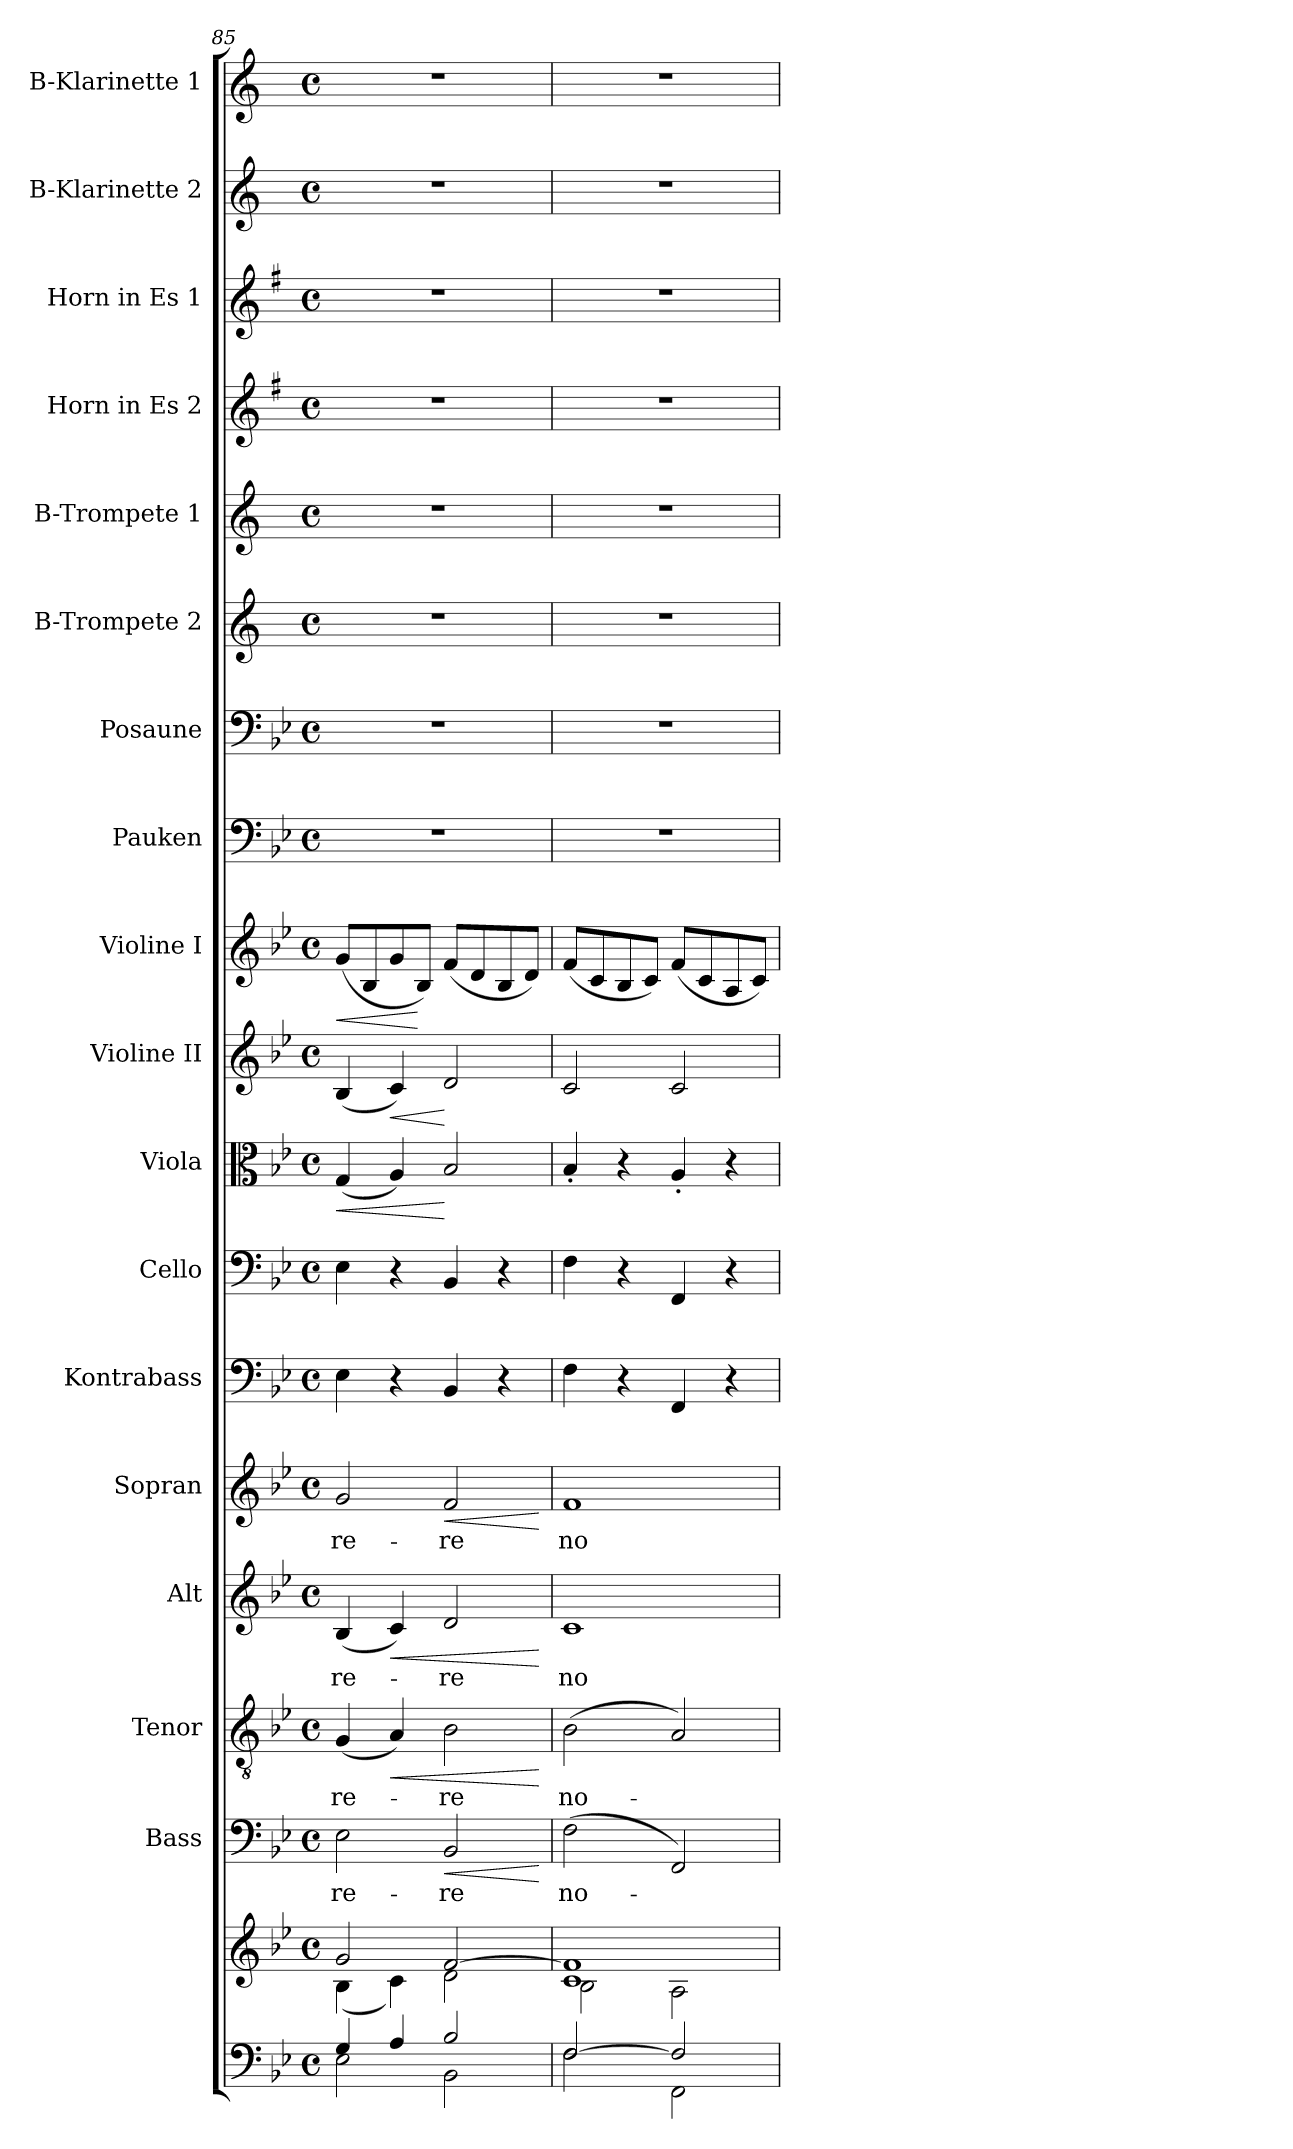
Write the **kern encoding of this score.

**kern	**kern	**kern	**text	**dynam	**kern	**text	**dynam	**kern	**text	**dynam	**kern	**text	**dynam	**kern	**kern	**kern	**dynam	**kern	**dynam	**kern	**dynam	**kern	**kern	**kern	**kern	**kern	**kern	**kern	**kern
*part18	*part18	*part17	*part17	*part17	*part16	*part16	*part16	*part15	*part15	*part15	*part14	*part14	*part14	*part13	*part12	*part11	*part11	*part10	*part10	*part9	*part9	*part8	*part7	*part6	*part5	*part4	*part3	*part2	*part1
*staff19	*staff18	*staff17	*staff17	*staff17	*staff16	*staff16	*staff16	*staff15	*staff15	*staff15	*staff14	*staff14	*staff14	*staff13	*staff12	*staff11	*staff11	*staff10	*staff10	*staff9	*staff9	*staff8	*staff7	*staff6	*staff5	*staff4	*staff3	*staff2	*staff1
*	*	*I"Bass	*	*	*I"Tenor	*	*	*I"Alt	*	*	*I"Sopran	*	*	*I"Kontrabass	*I"Cello	*I"Viola	*	*I"Violine II	*	*I"Violine I	*	*I"Pauken	*I"Posaune	*I"B-Trompete 2	*I"B-Trompete 1	*I"Horn in Es 2	*I"Horn in Es 1	*I"B-Klarinette 2	*I"B-Klarinette 1
*	*	*I'B.	*	*	*I'T.	*	*	*I'A.	*	*	*I'S.	*	*	*I'Kb.	*	*I'Vla.	*	*I'Vl. II	*	*I'Vl. I	*	*I'Pk.	*I'Pos.	*I'B Trp. 2	*I'B Trp. 1	*	*	*I'B Kl. 2	*I'B Kl. 1
!!LO:PB:g=z
*clefF4	*clefG2	*clefF4	*	*	*clefGv2	*	*	*clefG2	*	*	*clefG2	*	*	*clefF4	*clefF4	*clefC3	*	*clefG2	*	*clefG2	*	*clefF4	*clefF4	*clefG2	*clefG2	*clefG2	*clefG2	*clefG2	*clefG2
*	*	*	*	*	*	*	*	*	*	*	*	*	*	*ITrd7c12	*	*	*	*	*	*	*	*	*	*ITrd1c2	*ITrd1c2	*ITrd5c9	*ITrd5c9	*ITrd1c2	*ITrd1c2
*k[b-e-]	*k[b-e-]	*k[b-e-]	*	*	*k[b-e-]	*	*	*k[b-e-]	*	*	*k[b-e-]	*	*	*k[b-e-]	*k[b-e-]	*k[b-e-]	*	*k[b-e-]	*	*k[b-e-]	*	*k[b-e-]	*k[b-e-]	*k[b-e-]	*k[b-e-]	*k[b-e-]	*k[b-e-]	*k[b-e-]	*k[b-e-]
*B-:	*B-:	*B-:	*	*	*B-:	*	*	*B-:	*	*	*B-:	*	*	*B-:	*B-:	*B-:	*	*B-:	*	*B-:	*	*B-:	*B-:	*B-:	*B-:	*B-:	*B-:	*B-:	*B-:
*M4/4	*M4/4	*M4/4	*	*	*M4/4	*	*	*M4/4	*	*	*M4/4	*	*	*M4/4	*M4/4	*M4/4	*	*M4/4	*	*M4/4	*	*M4/4	*M4/4	*M4/4	*M4/4	*M4/4	*M4/4	*M4/4	*M4/4
*met(c)	*met(c)	*met(c)	*	*	*met(c)	*	*	*met(c)	*	*	*met(c)	*	*	*met(c)	*met(c)	*met(c)	*	*met(c)	*	*met(c)	*	*met(c)	*met(c)	*met(c)	*met(c)	*met(c)	*met(c)	*met(c)	*met(c)
=85	=85	=85	=85	=85	=85	=85	=85	=85	=85	=85	=85	=85	=85	=85	=85	=85	=85	=85	=85	=85	=85	=85	=85	=85	=85	=85	=85	=85	=85
*^	*^	*	*	*	*	*	*	*	*	*	*	*	*	*	*	*	*	*	*	*	*	*	*	*	*	*	*	*	*
!	!	!	!	!	!LO:LY:b	!	!	!LO:LY:b	!	!	!LO:LY:b	!	!	!LO:LY:b	!	!	!	!	!LO:HP:b	!	!	!	!LO:HP:b	!	!	!	!	!	!	!	!
4G/	2E-\	2g/	(<4B-\	2E-\	-re-	.	(<4G/	-re-	.	(<4B-/	-re-	.	2g/	-re-	.	4EE-\	4E-\	(<4G/	<	(<4B-/	.	(<8g/L	<	1r	1r	1r	1r	1r	1r	1r	1r
.	.	.	.	.	.	.	.	.	.	.	.	.	.	.	.	.	.	.	.	.	.	8B-/	.	.	.	.	.	.	.	.	.
!	!	!	!	!	!	!	!	!	!LO:HP:b	!	!	!LO:HP:b	!	!	!	!	!	!	!	!	!LO:HP:b	!	!	!	!	!	!	!	!	!	!
4A/	.	.	4c\)	.	.	.	4A/)	.	<	4c/)	.	<	.	.	.	4r	4r	4A/)	.	4c/)	<	8g/	.	.	.	.	.	.	.	.	.
.	.	.	.	.	.	.	.	.	.	.	.	.	.	.	.	.	.	.	.	.	.	8B-/J)	[	.	.	.	.	.	.	.	.
!	!	!	!	!	!LO:LY:b	!LO:HP:b	!	!LO:LY:b	!	!	!LO:LY:b	!	!	!LO:LY:b	!LO:HP:b	!	!	!	!	!	!	!	!	!	!	!	!	!	!	!	!
2B-/	2BB-\	[>2f/	2d\	2BB-/	-re	<	2B-\	-re	.	2d/	-re	.	2f/	-re	<	4BBB-/	4BB-/	2B-/	[	2d/	[	(<8f/L	.	.	.	.	.	.	.	.	.
.	.	.	.	.	.	.	.	.	.	.	.	.	.	.	.	.	.	.	.	.	.	8d/	.	.	.	.	.	.	.	.	.
.	.	.	.	.	.	.	.	.	.	.	.	.	.	.	.	4r	4r	.	.	.	.	8B-/	.	.	.	.	.	.	.	.	.
.	.	.	.	.	.	.	.	.	.	.	.	.	.	.	.	.	.	.	.	.	.	8d/J)	.	.	.	.	.	.	.	.	.
*v	*v	*	*	*	*	*	*	*	*	*	*	*	*	*	*	*	*	*	*	*	*	*	*	*	*	*	*	*	*	*	*
*	*v	*v	*	*	*	*	*	*	*	*	*	*	*	*	*	*	*	*	*	*	*	*	*	*	*	*	*	*	*	*
.	.	.	.	[	.	.	[	.	.	[	.	.	[	.	.	.	.	.	.	.	.	.	.	.	.	.	.	.	.
=86	=86	=86	=86	=86	=86	=86	=86	=86	=86	=86	=86	=86	=86	=86	=86	=86	=86	=86	=86	=86	=86	=86	=86	=86	=86	=86	=86	=86	=86
*^	*^	*	*	*	*	*	*	*	*	*	*	*	*	*	*	*	*	*	*	*	*	*	*	*	*	*	*	*	*
!	!	!	!	!	!LO:LY:b	!	!	!LO:LY:b	!	!	!LO:LY:b	!	!	!LO:LY:b	!	!	!	!	!	!	!	!	!	!	!	!	!	!	!	!	!
[>2F/	2F\	1c 1f]	2B-\	(>2F\	no-	.	(>2B-\	no-	.	1c	no-	.	1f	no-	.	4FF\	4F\	4B-'</	.	2c/	.	(<8f/L	.	1r	1r	1r	1r	1r	1r	1r	1r
.	.	.	.	.	.	.	.	.	.	.	.	.	.	.	.	.	.	.	.	.	.	8c/	.	.	.	.	.	.	.	.	.
.	.	.	.	.	.	.	.	.	.	.	.	.	.	.	.	4r	4r	4r	.	.	.	8B-/	.	.	.	.	.	.	.	.	.
.	.	.	.	.	.	.	.	.	.	.	.	.	.	.	.	.	.	.	.	.	.	8c/J)	.	.	.	.	.	.	.	.	.
2F/]	2FF\	.	2A\	2FF/)	.	.	2A/)	.	.	.	.	.	.	.	.	4FFF/	4FF/	4A'</	.	2c/	.	(<8f/L	.	.	.	.	.	.	.	.	.
.	.	.	.	.	.	.	.	.	.	.	.	.	.	.	.	.	.	.	.	.	.	8c/	.	.	.	.	.	.	.	.	.
.	.	.	.	.	.	.	.	.	.	.	.	.	.	.	.	4r	4r	4r	.	.	.	8A/	.	.	.	.	.	.	.	.	.
.	.	.	.	.	.	.	.	.	.	.	.	.	.	.	.	.	.	.	.	.	.	8c/J)	.	.	.	.	.	.	.	.	.
*v	*v	*	*	*	*	*	*	*	*	*	*	*	*	*	*	*	*	*	*	*	*	*	*	*	*	*	*	*	*	*	*
*	*v	*v	*	*	*	*	*	*	*	*	*	*	*	*	*	*	*	*	*	*	*	*	*	*	*	*	*	*	*	*
=	=	=	=	=	=	=	=	=	=	=	=	=	=	=	=	=	=	=	=	=	=	=	=	=	=	=	=	=	=
*-	*-	*-	*-	*-	*-	*-	*-	*-	*-	*-	*-	*-	*-	*-	*-	*-	*-	*-	*-	*-	*-	*-	*-	*-	*-	*-	*-	*-	*-
